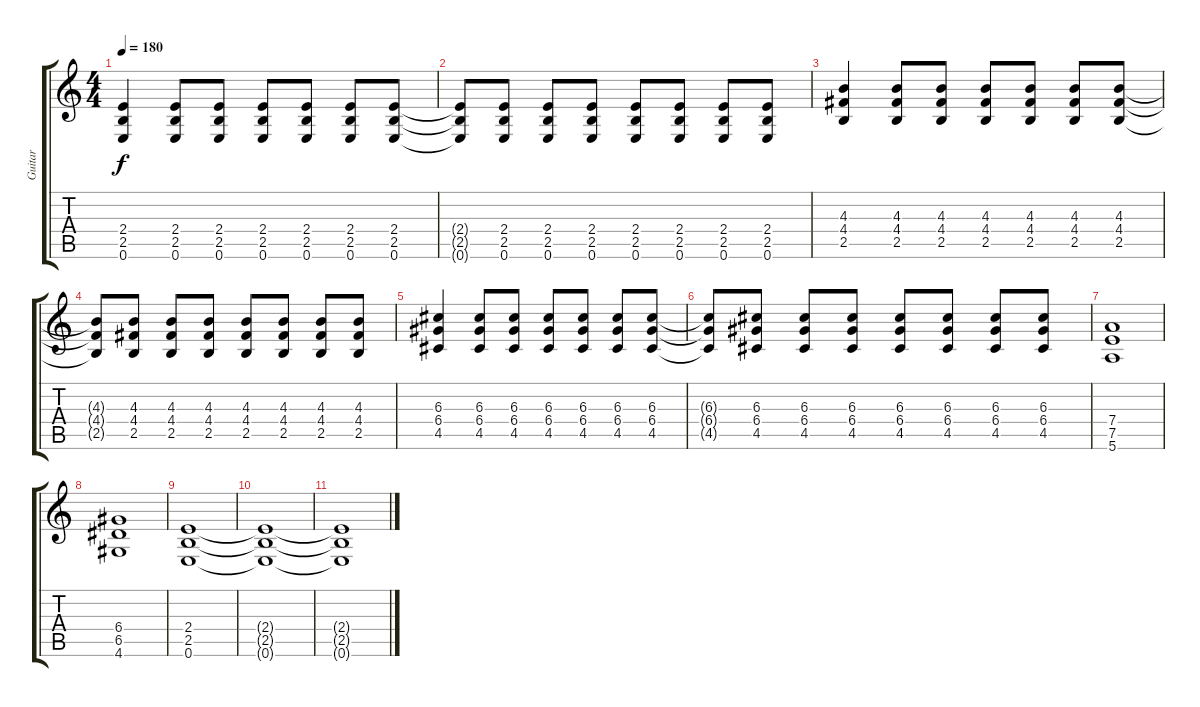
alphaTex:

\track ("Guitar" "Guitar") {instrument acousticguitarsteel}
\staff {score tabs}
\tuning (E4 B3 G3 D3 A2 E2) {hide}
\ts (4 4)
\tempo 180
\clef g2
\ks c
(2.4 2.5 0.6).4{dy f} (2.4 2.5 0.6).8 (2.4 2.5 0.6).8 (2.4 2.5 0.6).8 (2.4 2.5 0.6).8 (2.4 2.5 0.6).8 (2.4 2.5 0.6).8 |
(2.4{t} 2.5{t} 0.6{t}).8 (2.4 2.5 0.6).8 (2.4 2.5 0.6).8 (2.4 2.5 0.6).8 (2.4 2.5 0.6).8 (2.4 2.5 0.6).8 (2.4 2.5 0.6).8 (2.4 2.5 0.6).8 |
(4.3 4.4 2.5).4 (4.3 4.4 2.5).8 (4.3 4.4 2.5).8 (4.3 4.4 2.5).8 (4.3 4.4 2.5).8 (4.3 4.4 2.5).8 (4.3 4.4 2.5).8 |
(4.3{t} 4.4{t} 2.5{t}).8 (4.3 4.4 2.5).8 (4.3 4.4 2.5).8 (4.3 4.4 2.5).8 (4.3 4.4 2.5).8 (4.3 4.4 2.5).8 (4.3 4.4 2.5).8 (4.3 4.4 2.5).8 |
(6.3 6.4 4.5).4 (6.3 6.4 4.5).8 (6.3 6.4 4.5).8 (6.3 6.4 4.5).8 (6.3 6.4 4.5).8 (6.3 6.4 4.5).8 (6.3 6.4 4.5).8 |
(6.3{t} 6.4{t} 4.5{t}).8 (6.3 6.4 4.5).8 (6.3 6.4 4.5).8 (6.3 6.4 4.5).8 (6.3 6.4 4.5).8 (6.3 6.4 4.5).8 (6.3 6.4 4.5).8 (6.3 6.4 4.5).8 |
(7.4 7.5 5.6).1 |
(6.4 6.5 4.6).1 |
(2.4 2.5 0.6).1 |
(2.4{t} 2.5{t} 0.6{t}).1 |
(2.4{t} 2.5{t} 0.6{t}).1
